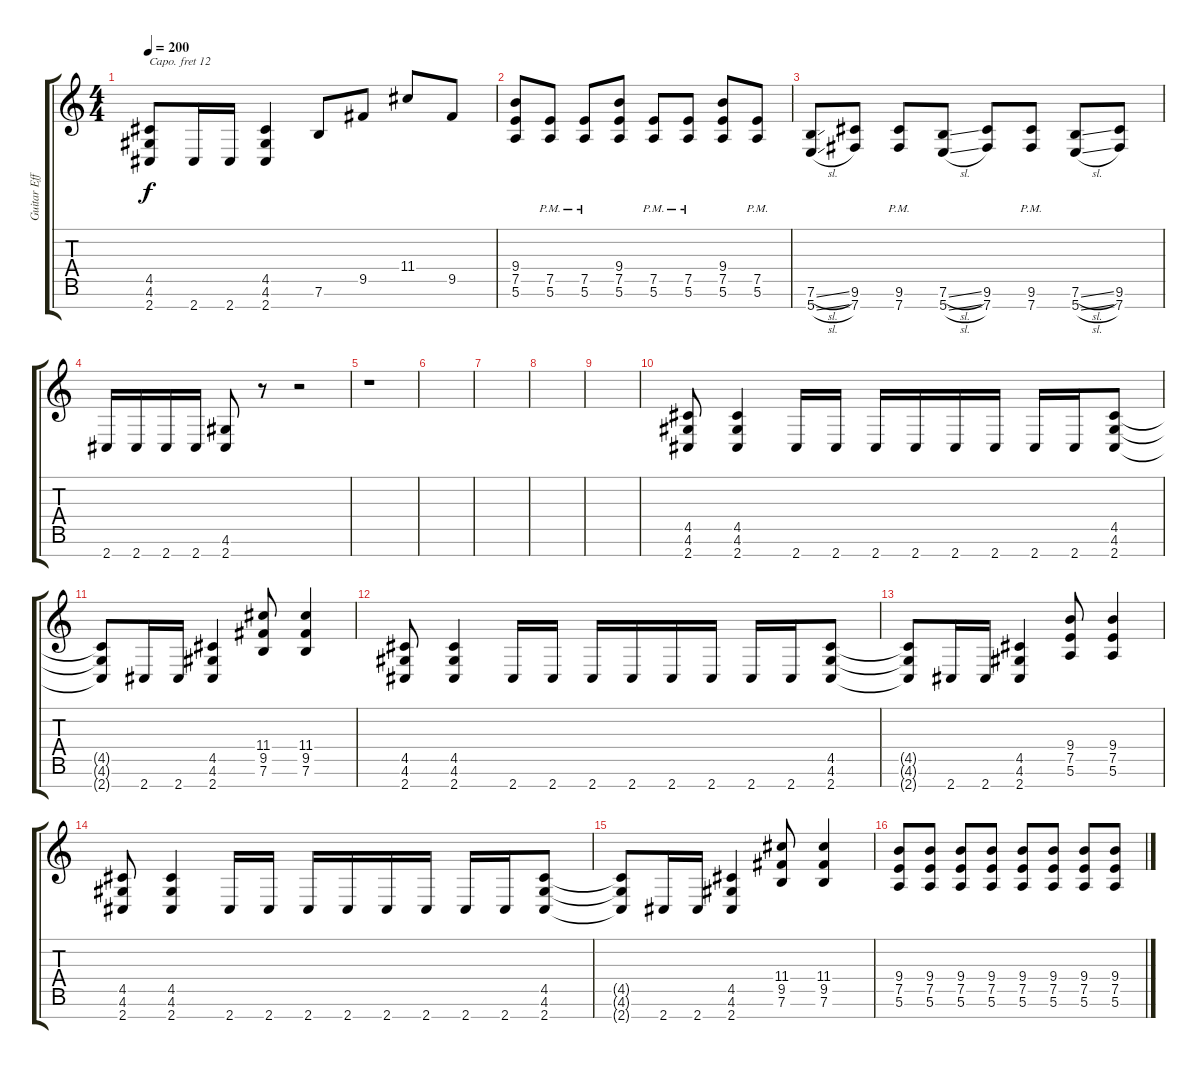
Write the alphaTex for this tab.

\track ("Guitar Effect" "Guitar Eff") {instrument synthbrass1}
\staff {score tabs}
\capo 12
\tuning (E4 B3 G3 D3 A2 E2 B1) {hide}
\ts (4 4)
\tempo 200
\clef g2
\ks c
(4.5{t} 4.6{t} 2.7{t}).8{dy f} 2.7.16 2.7.16 (4.5 4.6 2.7).4 7.6.8 9.5.8 11.4.8 9.5.8 |
(9.4 7.5 5.6).8 (7.5{pm} 5.6{pm}).8 (7.5{pm} 5.6{pm}).8 (9.4 7.5 5.6).8 (7.5{pm} 5.6{pm}).8 (7.5{pm} 5.6{pm}).8 (9.4 7.5 5.6).8 (7.5{pm} 5.6{pm}).8 |
(7.6{sl} 5.7{sl}).8 (9.6 7.7).8 (9.6{pm} 7.7{pm}).8 (7.6{sl} 5.7{sl}).8 (9.6 7.7).8 (9.6{pm} 7.7{pm}).8 (7.6{sl} 5.7{sl}).8 (9.6 7.7).8 |
2.7.16 2.7.16 2.7.16 2.7.16 (4.6 2.7).8 r.8 r.2 |
r.1 |
|
|
|
|
(4.5 4.6 2.7).8 (4.5 4.6 2.7).4 2.7.16 2.7.16 2.7.16 2.7.16 2.7.16 2.7.16 2.7.16 2.7.16 (4.5 4.6 2.7).8 |
(4.5{t} 4.6{t} 2.7{t}).8 2.7.16 2.7.16 (4.5 4.6 2.7).4 (11.4 9.5 7.6).8 (11.4 9.5 7.6).4 |
(4.5 4.6 2.7).8 (4.5 4.6 2.7).4 2.7.16 2.7.16 2.7.16 2.7.16 2.7.16 2.7.16 2.7.16 2.7.16 (4.5 4.6 2.7).8 |
(4.5{t} 4.6{t} 2.7{t}).8 2.7.16 2.7.16 (4.5 4.6 2.7).4 (9.4 7.5 5.6).8 (9.4 7.5 5.6).4 |
(4.5 4.6 2.7).8 (4.5 4.6 2.7).4 2.7.16 2.7.16 2.7.16 2.7.16 2.7.16 2.7.16 2.7.16 2.7.16 (4.5 4.6 2.7).8 |
(4.5{t} 4.6{t} 2.7{t}).8 2.7.16 2.7.16 (4.5 4.6 2.7).4 (11.4 9.5 7.6).8 (11.4 9.5 7.6).4 |
(9.4 7.5 5.6).8 (9.4 7.5 5.6).8 (9.4 7.5 5.6).8 (9.4 7.5 5.6).8 (9.4 7.5 5.6).8 (9.4 7.5 5.6).8 (9.4 7.5 5.6).8 (9.4 7.5 5.6).8
